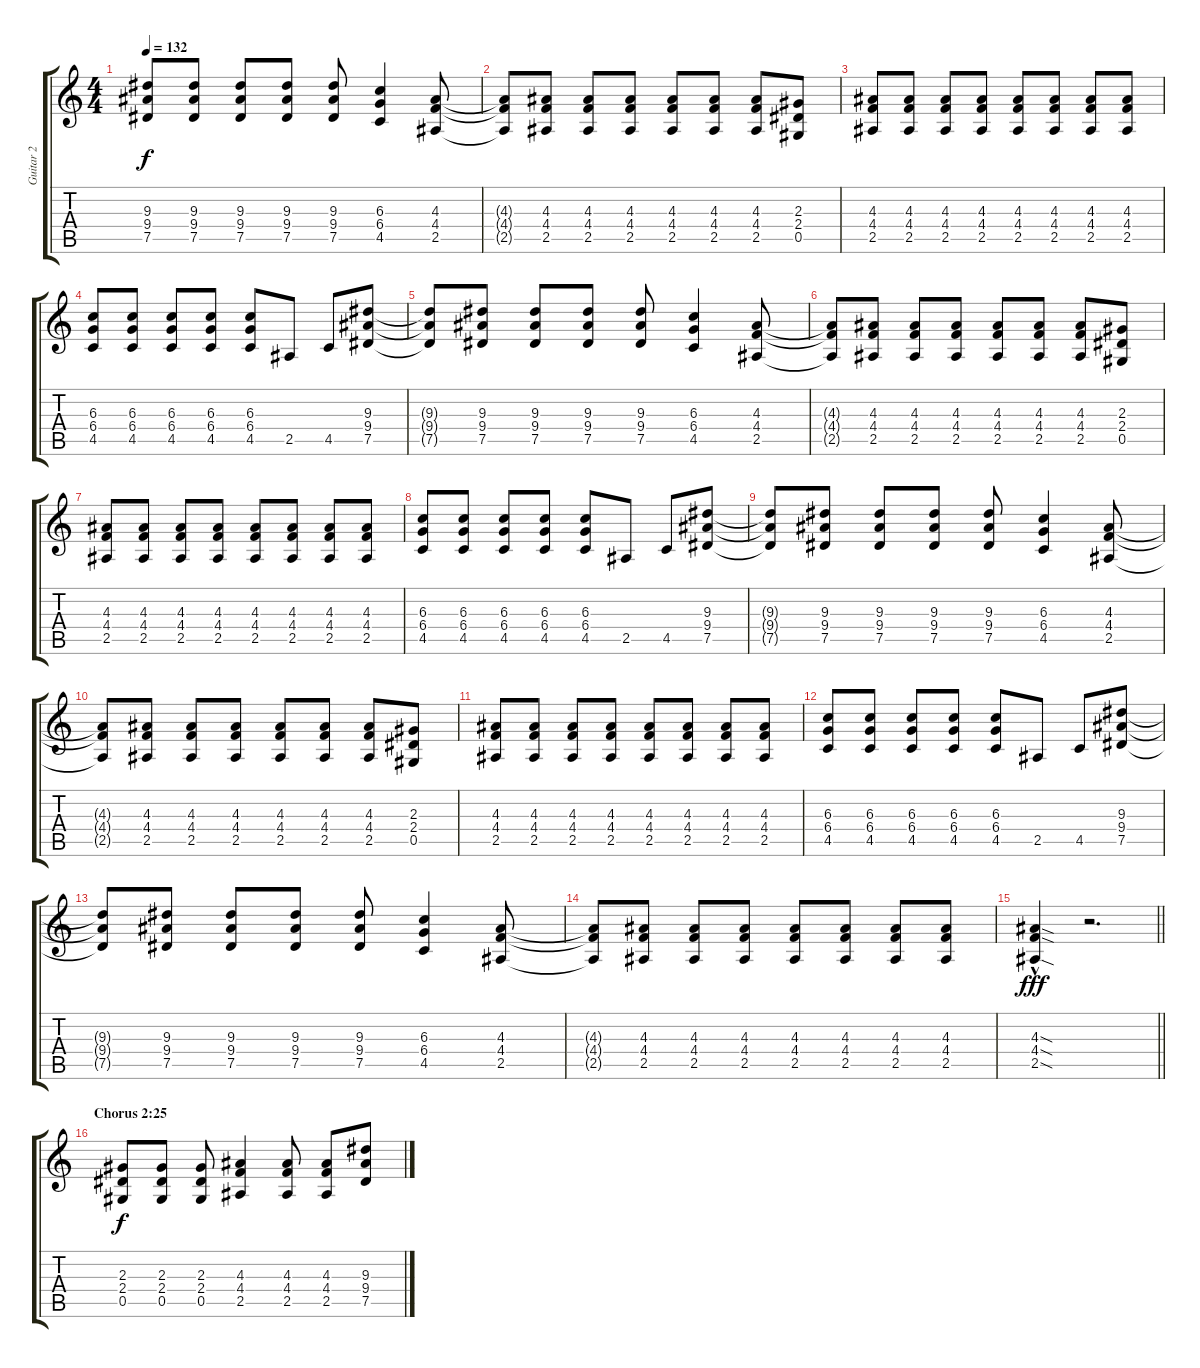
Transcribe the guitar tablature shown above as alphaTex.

\track ("Guitar 2" "Guitar 2") {instrument overdrivenguitar}
\staff {score tabs}
\tuning (Eb4 Bb3 Gb3 Db3 Ab2 Eb2) {hide}
\ts (4 4)
\tempo 132
\clef g2
\ks c
(9.3{t} 9.4{t} 7.5{t}).8{dy f} (9.3 9.4 7.5).8 (9.3 9.4 7.5).8 (9.3 9.4 7.5).8 (9.3 9.4 7.5).8 (6.3 6.4 4.5).4 (4.3 4.4 2.5).8 |
(4.3{t} 4.4{t} 2.5{t}).8 (4.3 4.4 2.5).8 (4.3 4.4 2.5).8 (4.3 4.4 2.5).8 (4.3 4.4 2.5).8 (4.3 4.4 2.5).8 (4.3 4.4 2.5).8 (2.3 2.4 0.5).8 |
(4.3 4.4 2.5).8 (4.3 4.4 2.5).8 (4.3 4.4 2.5).8 (4.3 4.4 2.5).8 (4.3 4.4 2.5).8 (4.3 4.4 2.5).8 (4.3 4.4 2.5).8 (4.3 4.4 2.5).8 |
(6.3 6.4 4.5).8 (6.3 6.4 4.5).8 (6.3 6.4 4.5).8 (6.3 6.4 4.5).8 (6.3 6.4 4.5).8 2.5.8 4.5.8 (9.3 9.4 7.5).8 |
(9.3{t} 9.4{t} 7.5{t}).8 (9.3 9.4 7.5).8 (9.3 9.4 7.5).8 (9.3 9.4 7.5).8 (9.3 9.4 7.5).8 (6.3 6.4 4.5).4 (4.3 4.4 2.5).8 |
(4.3{t} 4.4{t} 2.5{t}).8 (4.3 4.4 2.5).8 (4.3 4.4 2.5).8 (4.3 4.4 2.5).8 (4.3 4.4 2.5).8 (4.3 4.4 2.5).8 (4.3 4.4 2.5).8 (2.3 2.4 0.5).8 |
(4.3 4.4 2.5).8 (4.3 4.4 2.5).8 (4.3 4.4 2.5).8 (4.3 4.4 2.5).8 (4.3 4.4 2.5).8 (4.3 4.4 2.5).8 (4.3 4.4 2.5).8 (4.3 4.4 2.5).8 |
(6.3 6.4 4.5).8 (6.3 6.4 4.5).8 (6.3 6.4 4.5).8 (6.3 6.4 4.5).8 (6.3 6.4 4.5).8 2.5.8 4.5.8 (9.3 9.4 7.5).8 |
(9.3{t} 9.4{t} 7.5{t}).8 (9.3 9.4 7.5).8 (9.3 9.4 7.5).8 (9.3 9.4 7.5).8 (9.3 9.4 7.5).8 (6.3 6.4 4.5).4 (4.3 4.4 2.5).8 |
(4.3{t} 4.4{t} 2.5{t}).8 (4.3 4.4 2.5).8 (4.3 4.4 2.5).8 (4.3 4.4 2.5).8 (4.3 4.4 2.5).8 (4.3 4.4 2.5).8 (4.3 4.4 2.5).8 (2.3 2.4 0.5).8 |
(4.3 4.4 2.5).8 (4.3 4.4 2.5).8 (4.3 4.4 2.5).8 (4.3 4.4 2.5).8 (4.3 4.4 2.5).8 (4.3 4.4 2.5).8 (4.3 4.4 2.5).8 (4.3 4.4 2.5).8 |
(6.3 6.4 4.5).8 (6.3 6.4 4.5).8 (6.3 6.4 4.5).8 (6.3 6.4 4.5).8 (6.3 6.4 4.5).8 2.5.8 4.5.8 (9.3 9.4 7.5).8 |
(9.3{t} 9.4{t} 7.5{t}).8 (9.3 9.4 7.5).8 (9.3 9.4 7.5).8 (9.3 9.4 7.5).8 (9.3 9.4 7.5).8 (6.3 6.4 4.5).4 (4.3 4.4 2.5).8 |
(4.3{t} 4.4{t} 2.5{t}).8 (4.3 4.4 2.5).8 (4.3 4.4 2.5).8 (4.3 4.4 2.5).8 (4.3 4.4 2.5).8 (4.3 4.4 2.5).8 (4.3 4.4 2.5).8 (4.3 4.4 2.5).8 |
\barLineRight lightlight
(4.3{sod hac} 4.4{sod} 2.5{sod}).4{dy fff} r.2{d} |
\section ("" "Chorus 2:25")
(2.3 2.4 0.5).8{dy f} (2.3 2.4 0.5).8 (2.3 2.4 0.5).8 (4.3 4.4 2.5).4 (4.3 4.4 2.5).8 (4.3 4.4 2.5).8 (9.3 9.4 7.5).8
